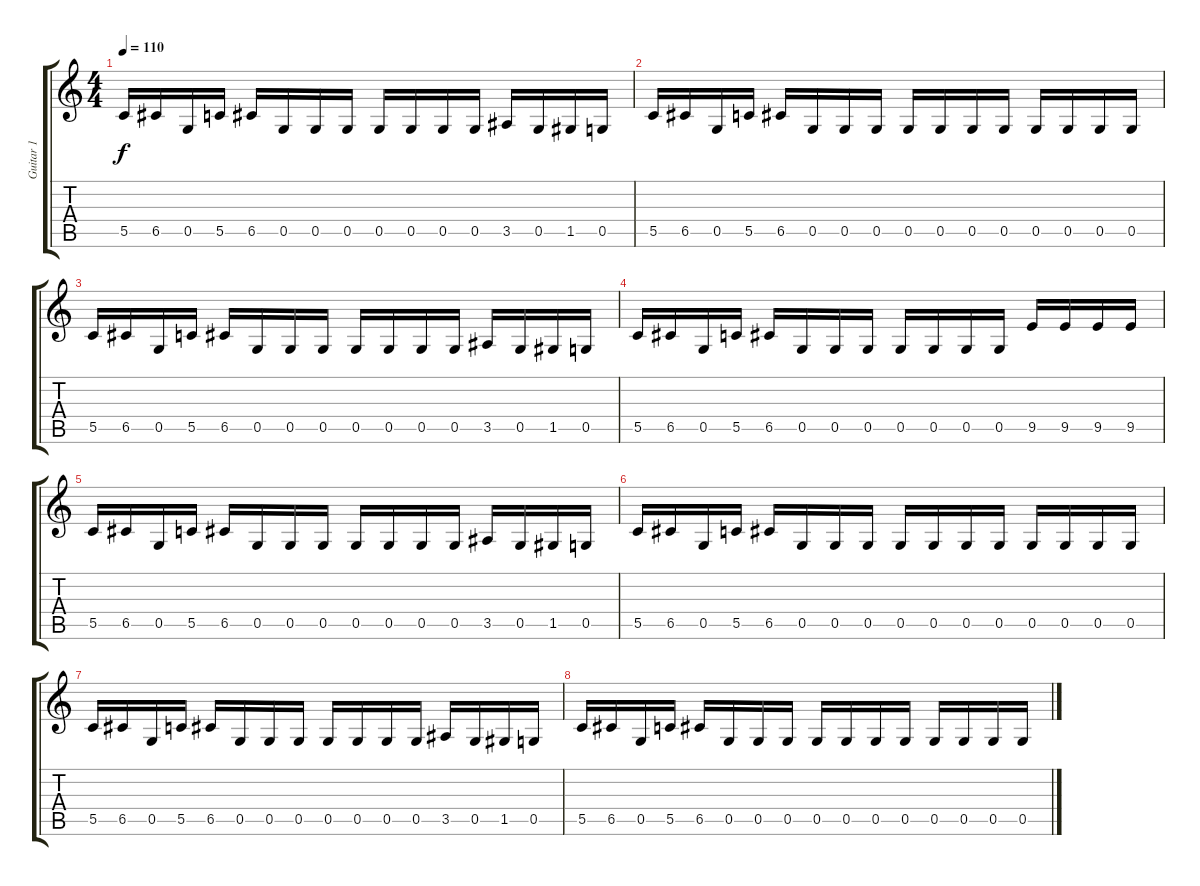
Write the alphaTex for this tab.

\track ("Guitar 1" "Guitar 1") {instrument distortionguitar}
\staff {score tabs}
\tuning (D4 A3 F3 C3 G2 D2) {hide}
\ts (4 4)
\tempo 110
\clef g2
\ks c
5.5.16{dy f} 6.5.16 0.5.16 5.5.16 6.5.16 0.5.16 0.5.16 0.5.16 0.5.16 0.5.16 0.5.16 0.5.16 3.5.16 0.5.16 1.5.16 0.5.16 |
5.5.16 6.5.16 0.5.16 5.5.16 6.5.16 0.5.16 0.5.16 0.5.16 0.5.16 0.5.16 0.5.16 0.5.16 0.5.16 0.5.16 0.5.16 0.5.16 |
5.5.16 6.5.16 0.5.16 5.5.16 6.5.16 0.5.16 0.5.16 0.5.16 0.5.16 0.5.16 0.5.16 0.5.16 3.5.16 0.5.16 1.5.16 0.5.16 |
5.5.16 6.5.16 0.5.16 5.5.16 6.5.16 0.5.16 0.5.16 0.5.16 0.5.16 0.5.16 0.5.16 0.5.16 9.5.16 9.5.16 9.5.16 9.5.16 |
5.5.16 6.5.16 0.5.16 5.5.16 6.5.16 0.5.16 0.5.16 0.5.16 0.5.16 0.5.16 0.5.16 0.5.16 3.5.16 0.5.16 1.5.16 0.5.16 |
5.5.16 6.5.16 0.5.16 5.5.16 6.5.16 0.5.16 0.5.16 0.5.16 0.5.16 0.5.16 0.5.16 0.5.16 0.5.16 0.5.16 0.5.16 0.5.16 |
5.5.16 6.5.16 0.5.16 5.5.16 6.5.16 0.5.16 0.5.16 0.5.16 0.5.16 0.5.16 0.5.16 0.5.16 3.5.16 0.5.16 1.5.16 0.5.16 |
5.5.16 6.5.16 0.5.16 5.5.16 6.5.16 0.5.16 0.5.16 0.5.16 0.5.16 0.5.16 0.5.16 0.5.16 0.5.16 0.5.16 0.5.16 0.5.16
